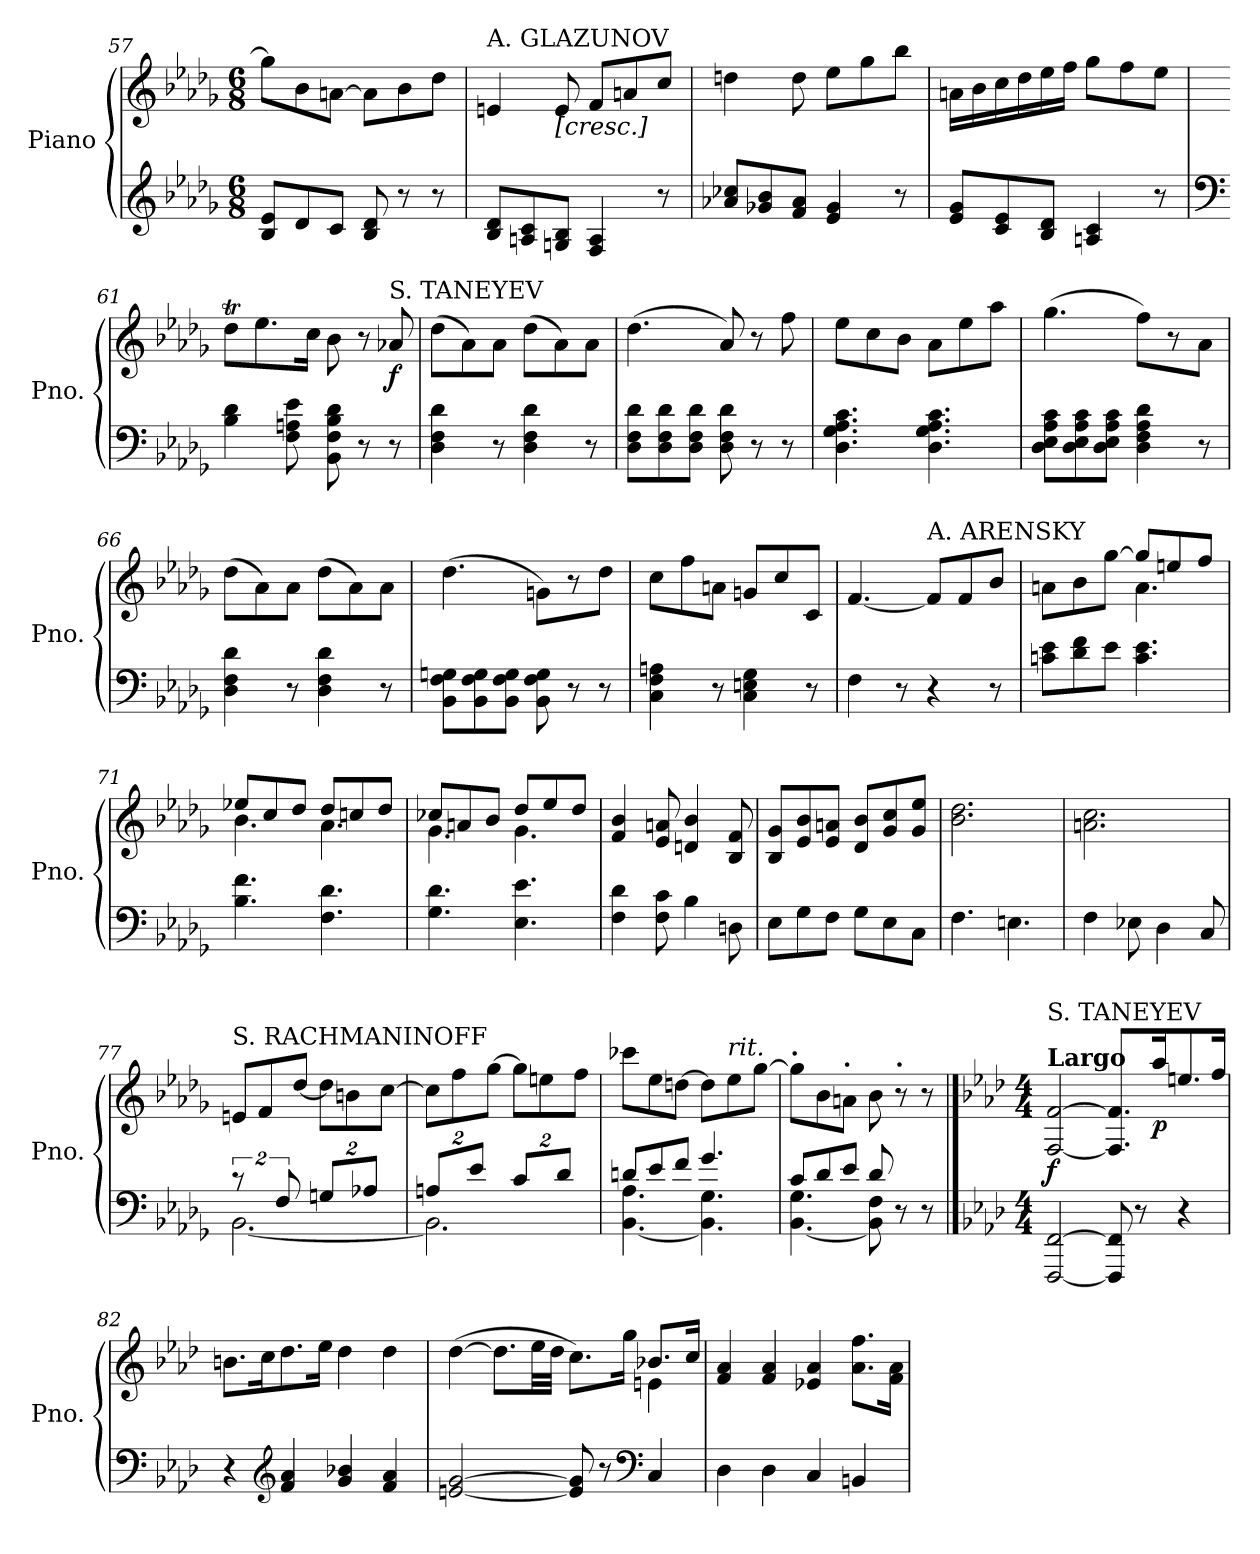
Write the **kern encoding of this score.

**kern	**kern	**dynam
*part1	*part1	*part1
*staff2	*staff1	*staff1/2
*I"Piano	*	*
*I'Pno.	*	*
*clefG2	*clefG2	*
*k[b-e-a-d-g-]	*k[b-e-a-d-g-]	*
*M6/8	*M6/8	*
=57	=57	=57
8B-/ 8e-/L	8gg-\L]	.
8d-/	8b-\	.
8c/J	[8an\J	.
8B-/ 8d-/	8a\L]	.
8r	8b-\	.
8r	8dd-\J	.
!!LO:LB:g=z
=58	=58	=58
!	!LO:TX:a:t=A. GLAZUNOV	!
8B-/ 8d-/L	4en/	.
8An/ 8c/	.	.
!	!LO:TX:b:i:t=[cresc.]	!
8Gn/ 8B-/J	8e/	.
4F/ 4A/	8f/L	.
.	8an/	.
8r	8cc/J	.
=59	=59	=59
8a-X/ 8cc-X/L	4ddn\	.
8g-X/ 8b-/	.	.
8f/ 8a-/J	8dd\	.
4e-/ 4g-/	8ee-\L	.
.	8gg-\	.
8r	8bb-\J	.
=60	=60	=60
8e-/ 8g-/L	16an\LL	.
.	16b-\	.
8c/ 8e-/	16cc\	.
.	16dd-\	.
8B-/ 8d-/J	16ee-\	.
.	16ff\JJ	.
4An/ 4c/	8gg-\L	.
.	8ff\	.
8r	8ee-\J	.
=61	=61	=61
*clefF4	*	*
4B-\ 4d-\	8dd-T\L	.
.	8.ee-\	.
8F\ 8An\ 8e-\	.	.
.	16cc\Jk	.
8BB-\ 8F\ 8B-\ 8d-\	8b-\	.
8r	8r	.
!	!LO:TX:a:t=S. TANEYEV	!
!	!	!LO:DY:b
8r	8a-X/	f
=62	=62	=62
4D-\ 4F\ 4d-\	(>8dd-\L	.
.	8a-\)	.
8r	8a-\J	.
4D-\ 4F\ 4d-\	(>8dd-\L	.
.	8a-\)	.
8r	8a-\J	.
!!LO:LB:g=z
=63	=63	=63
8D-\ 8F\ 8d-\L	(>4.dd-\	.
8D-\ 8F\ 8d-\	.	.
8D-\ 8F\ 8d-\J	.	.
8D-\ 8F\ 8d-\	8a-/)	.
8r	8r	.
8r	8ff\	.
=64	=64	=64
4.D-\ 4.G-\ 4.A-\ 4.c\	8ee-\L	.
.	8cc\	.
.	8b-\J	.
4.D-\ 4.G-\ 4.A-\ 4.c\	8a-\L	.
.	8ee-\	.
.	8aa-\J	.
=65	=65	=65
8D-\ 8E-\ 8A-\ 8c\L	(>4.gg-\	.
8D-\ 8E-\ 8A-\ 8c\	.	.
8D-\ 8E-\ 8A-\ 8c\J	.	.
4D-\ 4F\ 4A-\ 4d-\	8ff\L)	.
.	8r	.
8r	8a-\J	.
=66	=66	=66
4D-\ 4F\ 4d-\	(>8dd-\L	.
.	8a-\)	.
8r	8a-\J	.
4D-\ 4F\ 4d-\	(>8dd-\L	.
.	8a-\)	.
8r	8a-\J	.
=67	=67	=67
8BB-\ 8F\ 8Gn\L	(>4.dd-\	.
8BB-\ 8F\ 8G\	.	.
8BB-\ 8F\ 8G\J	.	.
8BB-\ 8F\ 8G\	8gn\L)	.
8r	8r	.
8r	8dd-\J	.
!!LO:LB:g=z
=68	=68	=68
4C\ 4F\ 4An\	8cc\L	.
.	8ff\	.
8r	8an\J	.
4C\ 4En\ 4G-\	8gn/L	.
.	8cc/	.
8r	8c/J	.
=69	=69	=69
4F\	[4.f/	.
8r	.	.
!	!LO:TX:a:t=A. ARENSKY	!
4r	8f/L]	.
.	8f/	.
8r	8b-/J	.
=70	=70	=70
*	*^	*
8cn\ 8e-\L	8an\L	4.ryy	.
8d-\ 8f\	8b-\	.	.
8e-\J	[8gg-\J	.	.
4.c\ 4.e-\	8gg-/L]	4.a\	.
.	8een/	.	.
.	8ff/J	.	.
=71	=71	=71	=71
4.B-\ 4.f\	8ee-X/L	4.b-\	.
.	8cc/	.	.
.	8dd-/J	.	.
4.F\ 4.d-\	8dd-/L	4.a-\	.
.	8ccn/	.	.
.	8dd-/J	.	.
=72	=72	=72	=72
4.G-\ 4.d-\	8cc-X/L	4.g-\	.
.	8an/	.	.
.	8b-/J	.	.
4.E-\ 4.e-\	8dd-/L	4.g-\	.
.	8ee-/	.	.
.	8dd-/J	.	.
*	*v	*v	*
!!LO:LB:g=z
=73	=73	=73
4F\ 4d-\	4f/ 4b-/	.
8F\ 8c\	8e-/ 8an/	.
4B-\	4dn/ 4b-/	.
8Dn\	8B-/ 8f/	.
=74	=74	=74
8E-\L	8B-/ 8g-/L	.
8G-\	8e-/ 8b-/	.
8F\J	8e-/ 8an/J	.
8G-\L	8d-/ 8b-/L	.
8E-\	8g-/ 8cc/	.
8C\J	8g-/ 8ee-/J	.
=75	=75	=75
4.F\	2.b-\ 2.dd-\	.
4.En\	.	.
=76	=76	=76
4F\	2.an\ 2.cc\	.
8E-X\	.	.
4D-\	.	.
8C/	.	.
=77	=77	=77
*^	*	*
!	!	!LO:TX:a:t=S. RACHMANINOFF	!
16%3r	[2.BB-\	8en/L	.
.	.	8f/	.
16%3F/	.	.	.
.	.	[8dd-/J	.
*Xbrackettup	*	*	*
16%3Gn/L	.	8dd-\L]	.
.	.	8bn\	.
16%3A-X/J	.	.	.
.	.	[8cc\J	.
!!LO:LB:g=z
=78	=78	=78	=78
16%3An/L	2.BB-\]	8cc\L]	.
.	.	8ff\	.
16%3e-/J	.	.	.
.	.	[8gg-\J	.
16%3c/L	.	8gg-\L]	.
.	.	8een\	.
16%3d-/J	.	.	.
.	.	8ff\J	.
=79	=79	=79	=79
*	*	*MM132	*
8dn/L	[4.BB-\ 4.A-\	8ccc-X\L	.
8e-/	.	8ee-\	.
*	*	*MM120	*
8f/J	.	[8ddn\J	.
4.g-/	4.BB-\] 4.G-\	8dd\L]	.
*	*	*MM108	*
!	!	!LO:TX:a:i:t=rit.	!
.	.	8ee-\	.
.	.	[8gg-\J	.
=80	=80	=80	=80
*	*	*MM96	*
!	!	!LO:TX:a:B:t=.	!
8c/L	[4.BB-\ 4.G-\	8gg-\L]	.
8d-/	.	8b-\	.
*	*	*MM84	*
!	!	!LO:TX:a:B:t=.	!
8e-/J	.	8an\J	.
8d-/	8BB-\] 8F\	8b-\	.
*	*	*MM24	*
!	!	!LO:TX:a:B:t=.	!
8r	4ryy	8r	.
8r	.	8r	.
*v	*v	*	*
!!LO:PB:g=z
==81	==81	==81
*k[b-e-a-d-]	*k[b-e-a-d-]	*
*M4/4	*M4/4	*
!	!LO:TX:a:B:t=Largo	!
!	!LO:TX:a:t=S. TANEYEV	!
!	!	!LO:DY:b
[2FFF/ [2FF/	[2F/ [2f/	f
8FFF/] 8FF/]	8.F/] 8.f/]L	.
8r	.	.
!	!	!LO:DY:b
.	16aa-/K	p
4r	8.een/	.
.	16ff/Jk	.
=82	=82	=82
4r	8.bn\L	.
.	16cc\K	.
*clefG2	*	*
4f/ 4a-/	8.dd-\	.
.	16ee-\Jk	.
4g/ 4b-X/	4dd-\	.
4f/ 4a-/	4dd-\	.
=83	=83	=83
*	*^	*
[2en/ [2g/	(>[4dd-\	2.ryy	.
.	8.dd-\L]	.	.
.	32ee-\LL	.	.
.	32dd-\JJJ	.	.
8e/] 8g/]	8.cc\L)	.	.
8r	.	.	.
.	16gg\Jk	.	.
*clefF4	*	*	*
4C/	8.b-X/L	4en\	.
.	16cc/Jk	.	.
*	*v	*v	*
=84	=84	=84
4D-\	4f/ 4a-/	.
4D-\	4f/ 4a-/	.
4C/	4e-X/ 4a-/	.
4BBn/	8.a-\ 8.ff\L	.
.	16f\ 16a-\Jk	.
=	=	=
*-	*-	*-
